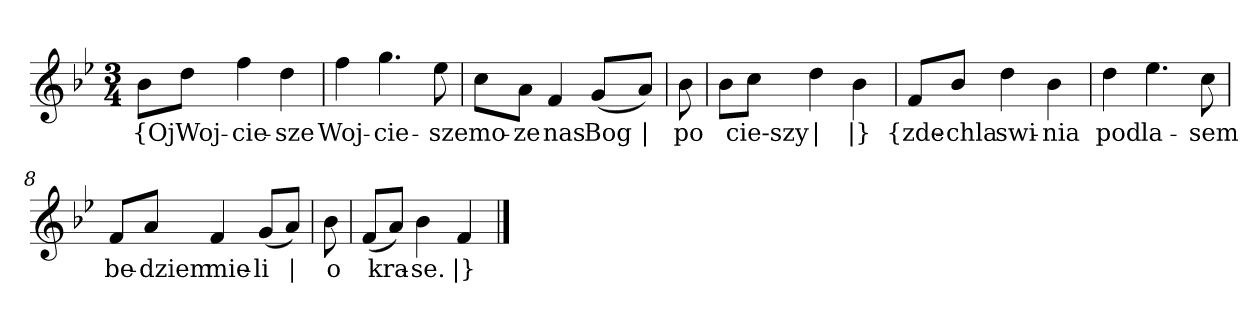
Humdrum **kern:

**kern	**text
*part1	*part1
*staff1	*staff1
*clefG2	*
*k[b-e-]	*
*B-:	*
*M3/4	*
=	=
8b-\L	{Oj
8dd\J	Woj-
4ff	-cie-
4dd	-sze
=2	=2
4ff	Woj-
4.gg	-cie-
8ee-	-sze
=3	=3
8cc\L	mo-
8a\J	-ze
4f	nas
(8g/L	Bog
8a/J)	|
=4y	=4y
8b-	po
=5	=5
8b-\L	--
8cc\J	-cie-szy
4dd	|
4b-	|}
=6y	=6y
8f/L	{zde-
8b-/J	-chla
4dd	swi-
4b-	-nia
=7	=7
4dd	pod
4.ee-	la-
8cc	-sem
=8	=8
8f/L	be-
8a/J	-dziem
4f	mie-
(8g/L	-li
8a/J)	|
=9y	=9y
8b-	o
=10	=10
(8f/L	--
8a/J)	-kra-
4b-	-se.
4f	|}
==	==
*-	*-
